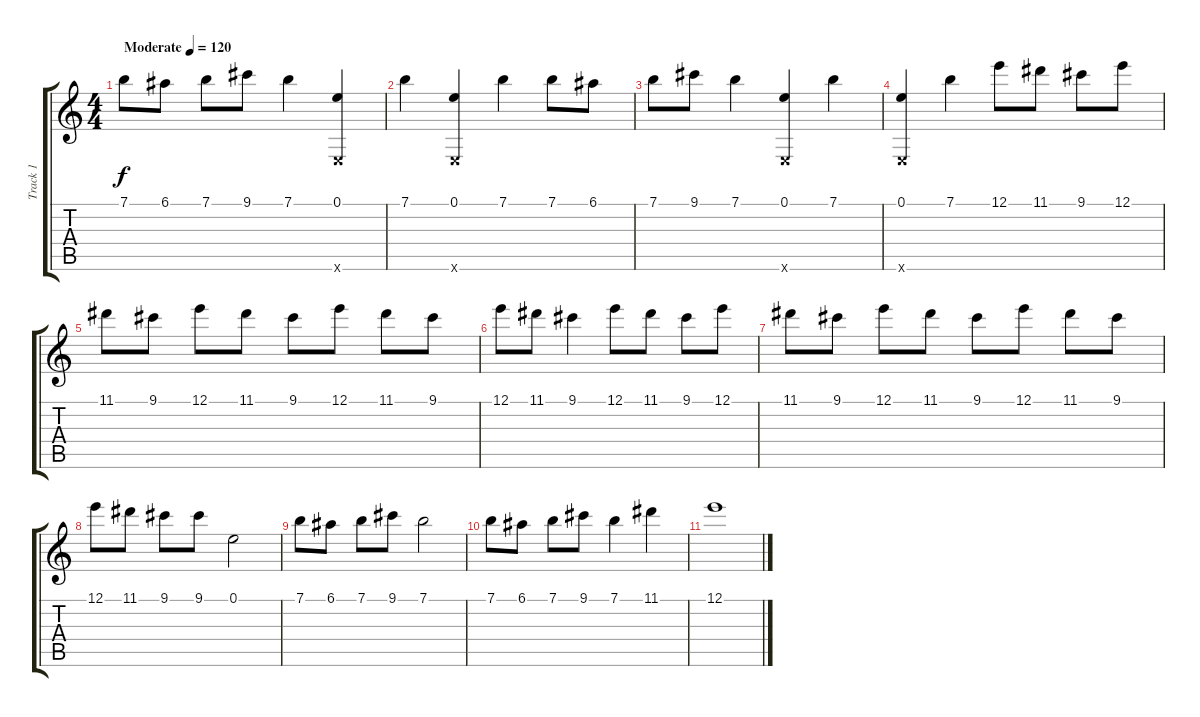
\track ("Track 1" "Track 1") {instrument acousticguitarsteel}
\staff {score tabs}
\tuning (E4 B3 G3 D3 A2 E2) {hide}
\ts (4 4)
\tempo (120 "Moderate")
\clef g2
\ks c
7.1.8{dy f instrument acousticguitarsteel} 6.1.8 7.1.8 9.1.8 7.1.4 (0.1 0.6{x}).4 |
7.1.4 (0.1 0.6{x}).4 7.1.4 7.1.8 6.1.8 |
7.1.8 9.1.8 7.1.4 (0.1 0.6{x}).4 7.1.4 |
(0.1 0.6{x}).4 7.1.4 12.1.8 11.1.8 9.1.8 12.1.8 |
11.1.8 9.1.8 12.1.8 11.1.8 9.1.8 12.1.8 11.1.8 9.1.8 |
12.1.8 11.1.8 9.1.4 12.1.8 11.1.8 9.1.8 12.1.8 |
11.1.8 9.1.8 12.1.8 11.1.8 9.1.8 12.1.8 11.1.8 9.1.8 |
12.1.8 11.1.8 9.1.8 9.1.8 0.1.2 |
7.1.8 6.1.8 7.1.8 9.1.8 7.1.2 |
7.1.8 6.1.8 7.1.8 9.1.8 7.1.4 11.1.4 |
12.1.1
